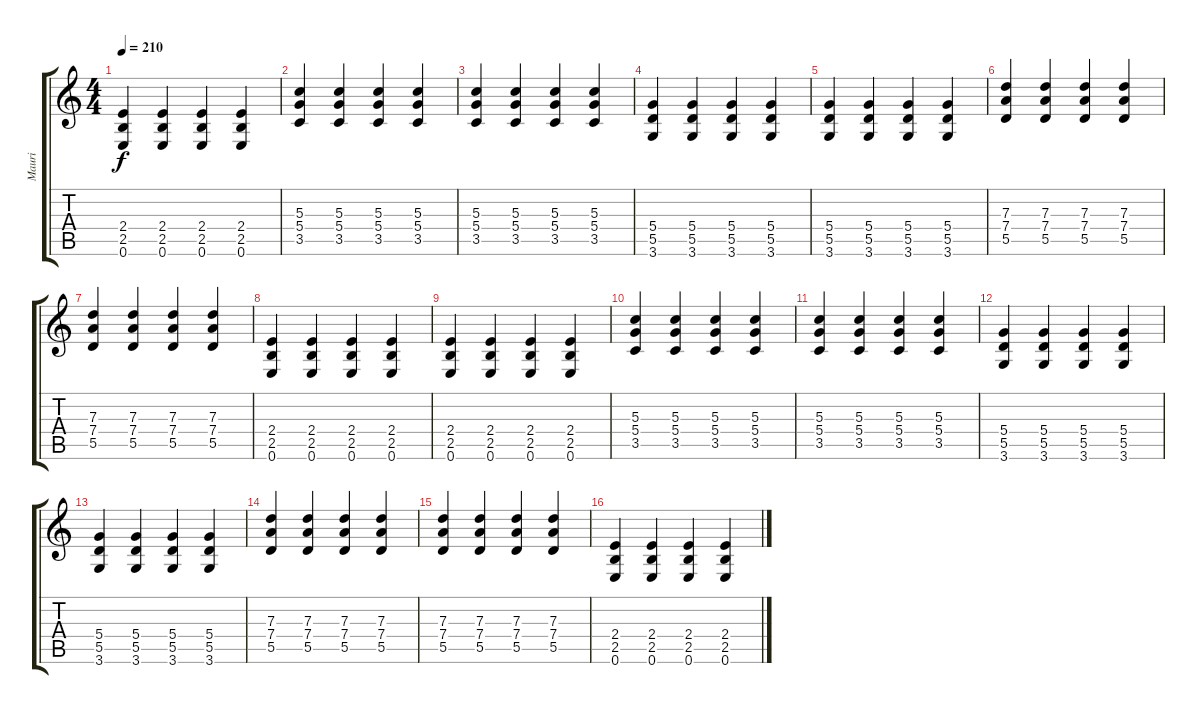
\track ("Mauri" "Mauri") {instrument overdrivenguitar}
\staff {score tabs}
\tuning (E4 B3 G3 D3 A2 E2) {hide}
\ts (4 4)
\tempo 210
\clef g2
\ks c
(2.4 2.5 0.6).4{dy f} (2.4 2.5 0.6).4 (2.4 2.5 0.6).4 (2.4 2.5 0.6).4 |
(5.3 5.4 3.5).4 (5.3 5.4 3.5).4 (5.3 5.4 3.5).4 (5.3 5.4 3.5).4 |
(5.3 5.4 3.5).4 (5.3 5.4 3.5).4 (5.3 5.4 3.5).4 (5.3 5.4 3.5).4 |
(5.4 5.5 3.6).4 (5.4 5.5 3.6).4 (5.4 5.5 3.6).4 (5.4 5.5 3.6).4 |
(5.4 5.5 3.6).4 (5.4 5.5 3.6).4 (5.4 5.5 3.6).4 (5.4 5.5 3.6).4 |
(7.3 7.4 5.5).4 (7.3 7.4 5.5).4 (7.3 7.4 5.5).4 (7.3 7.4 5.5).4 |
(7.3 7.4 5.5).4 (7.3 7.4 5.5).4 (7.3 7.4 5.5).4 (7.3 7.4 5.5).4 |
(2.4 2.5 0.6).4 (2.4 2.5 0.6).4 (2.4 2.5 0.6).4 (2.4 2.5 0.6).4 |
(2.4 2.5 0.6).4 (2.4 2.5 0.6).4 (2.4 2.5 0.6).4 (2.4 2.5 0.6).4 |
(5.3 5.4 3.5).4 (5.3 5.4 3.5).4 (5.3 5.4 3.5).4 (5.3 5.4 3.5).4 |
(5.3 5.4 3.5).4 (5.3 5.4 3.5).4 (5.3 5.4 3.5).4 (5.3 5.4 3.5).4 |
(5.4 5.5 3.6).4 (5.4 5.5 3.6).4 (5.4 5.5 3.6).4 (5.4 5.5 3.6).4 |
(5.4 5.5 3.6).4 (5.4 5.5 3.6).4 (5.4 5.5 3.6).4 (5.4 5.5 3.6).4 |
(7.3 7.4 5.5).4 (7.3 7.4 5.5).4 (7.3 7.4 5.5).4 (7.3 7.4 5.5).4 |
(7.3 7.4 5.5).4 (7.3 7.4 5.5).4 (7.3 7.4 5.5).4 (7.3 7.4 5.5).4 |
(2.4 2.5 0.6).4 (2.4 2.5 0.6).4 (2.4 2.5 0.6).4 (2.4 2.5 0.6).4
